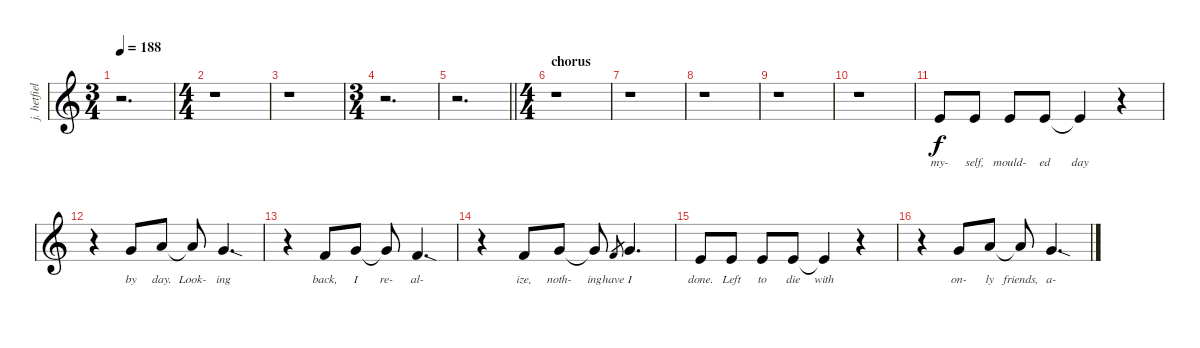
\track ("j. hetfield - lead vocals" "j. hetfiel") {instrument cello}
\staff {score}
\tuning (E4 B3 G3 D3 A2 E2) {hide}
\ts (3 4)
\tempo 188
\clef g2
\ks c
r.2{d dy f} |
\ts (4 4)
r.1 |
r.1 |
\ts (3 4)
r.2{d} |
\barLineRight lightlight
r.2{d} |
\ts (4 4)
\section ("" "chorus")
r.1 |
r.1 |
r.1 |
r.1 |
r.1 |
0.1.8{lyrics (0 "my-") lyrics (1 "") lyrics (2 "") lyrics (3 "") lyrics (4 "")} 0.1.8{lyrics (0 "self,") lyrics (1 "") lyrics (2 "") lyrics (3 "") lyrics (4 "")} 0.1.8{lyrics (0 "mould-") lyrics (1 "") lyrics (2 "") lyrics (3 "") lyrics (4 "")} 0.1.8{lyrics (0 "ed") lyrics (1 "") lyrics (2 "") lyrics (3 "") lyrics (4 "")} 0.1{t}.4{lyrics (0 "day") lyrics (1 "") lyrics (2 "") lyrics (3 "") lyrics (4 "")} r.4 |
r.4 3.1.8{lyrics (0 "by") lyrics (1 "") lyrics (2 "") lyrics (3 "") lyrics (4 "")} 5.1.8{lyrics (0 "day.") lyrics (1 "") lyrics (2 "") lyrics (3 "") lyrics (4 "")} 5.1{t}.8{lyrics (0 "Look-") lyrics (1 "") lyrics (2 "") lyrics (3 "") lyrics (4 "")} 3.1{sod}.4{d lyrics (0 "ing") lyrics (1 "") lyrics (2 "") lyrics (3 "") lyrics (4 "")} |
r.4 1.1.8{lyrics (0 "back,") lyrics (1 "") lyrics (2 "") lyrics (3 "") lyrics (4 "")} 3.1.8{lyrics (0 "I") lyrics (1 "") lyrics (2 "") lyrics (3 "") lyrics (4 "")} 3.1{t}.8{lyrics (0 "re-") lyrics (1 "") lyrics (2 "") lyrics (3 "") lyrics (4 "")} 1.1{sod}.4{d lyrics (0 "al-") lyrics (1 "") lyrics (2 "") lyrics (3 "") lyrics (4 "")} |
r.4 1.1.8{lyrics (0 "ize,") lyrics (1 "") lyrics (2 "") lyrics (3 "") lyrics (4 "")} 3.1.8{lyrics (0 "noth-") lyrics (1 "") lyrics (2 "") lyrics (3 "") lyrics (4 "")} 3.1{t}.8{lyrics (0 "ing") lyrics (1 "") lyrics (2 "") lyrics (3 "") lyrics (4 "")} 1.1.8{lyrics (0 "have") lyrics (1 "") lyrics (2 "") lyrics (3 "") lyrics (4 "") gr} 3.1.4{d lyrics (0 "I") lyrics (1 "") lyrics (2 "") lyrics (3 "") lyrics (4 "")} |
0.1.8{lyrics (0 "done.") lyrics (1 "") lyrics (2 "") lyrics (3 "") lyrics (4 "")} 0.1.8{lyrics (0 "Left") lyrics (1 "") lyrics (2 "") lyrics (3 "") lyrics (4 "")} 0.1.8{lyrics (0 "to") lyrics (1 "") lyrics (2 "") lyrics (3 "") lyrics (4 "")} 0.1.8{lyrics (0 "die") lyrics (1 "") lyrics (2 "") lyrics (3 "") lyrics (4 "")} 0.1{t}.4{lyrics (0 "with") lyrics (1 "") lyrics (2 "") lyrics (3 "") lyrics (4 "")} r.4 |
r.4 3.1.8{lyrics (0 "on-") lyrics (1 "") lyrics (2 "") lyrics (3 "") lyrics (4 "")} 5.1.8{lyrics (0 "ly") lyrics (1 "") lyrics (2 "") lyrics (3 "") lyrics (4 "")} 5.1{t}.8{lyrics (0 "friends,") lyrics (1 "") lyrics (2 "") lyrics (3 "") lyrics (4 "")} 3.1{sod}.4{d lyrics (0 "a-") lyrics (1 "") lyrics (2 "") lyrics (3 "") lyrics (4 "")}
